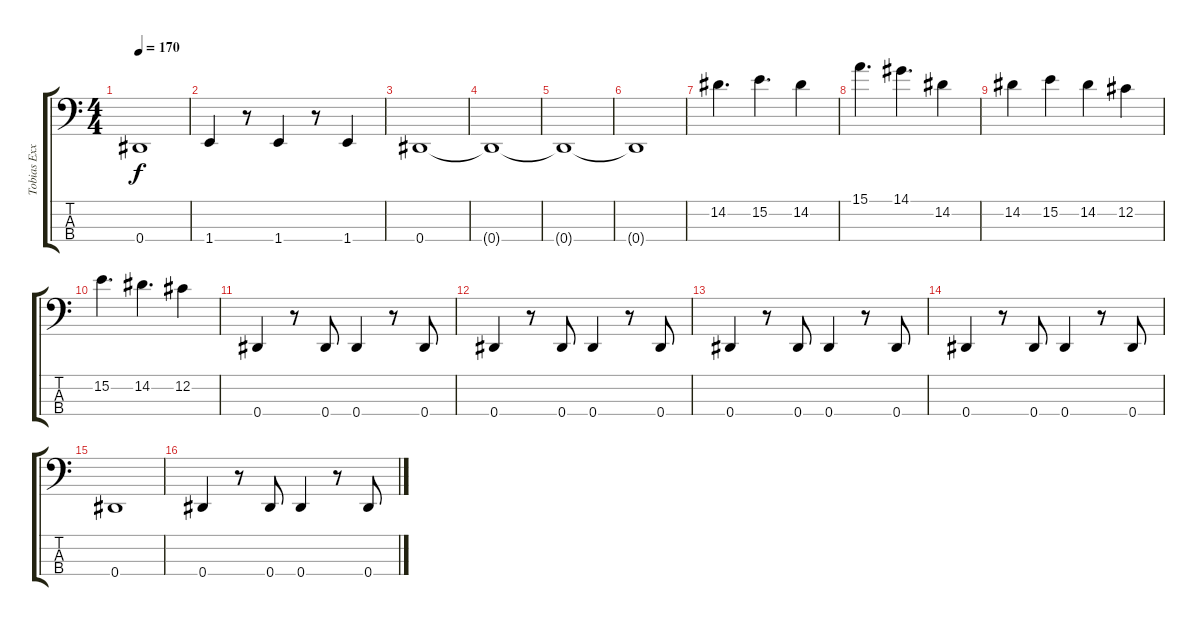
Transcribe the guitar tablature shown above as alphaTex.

\track ("Tobias Exxel - Bass" "Tobias Exx") {instrument electricbassfinger}
\staff {score tabs}
\tuning (Gb2 Db2 Ab1 Eb1) {hide}
\ts (4 4)
\tempo 170
\clef f4
\ks c
0.4{t}.1{dy f} |
1.4.4 r.8 1.4.4 r.8 1.4.4 |
0.4.1 |
0.4{t}.1 |
0.4{t}.1 |
0.4{t}.1 |
14.2.4{d} 15.2.4{d} 14.2.4 |
15.1.4{d} 14.1.4{d} 14.2.4 |
14.2.4 15.2.4 14.2.4 12.2.4 |
15.2.4{d} 14.2.4{d} 12.2.4 |
0.4.4 r.8 0.4.8 0.4.4 r.8 0.4.8 |
0.4.4 r.8 0.4.8 0.4.4 r.8 0.4.8 |
0.4.4 r.8 0.4.8 0.4.4 r.8 0.4.8 |
0.4.4 r.8 0.4.8 0.4.4 r.8 0.4.8 |
0.4.1 |
0.4.4 r.8 0.4.8 0.4.4 r.8 0.4.8
